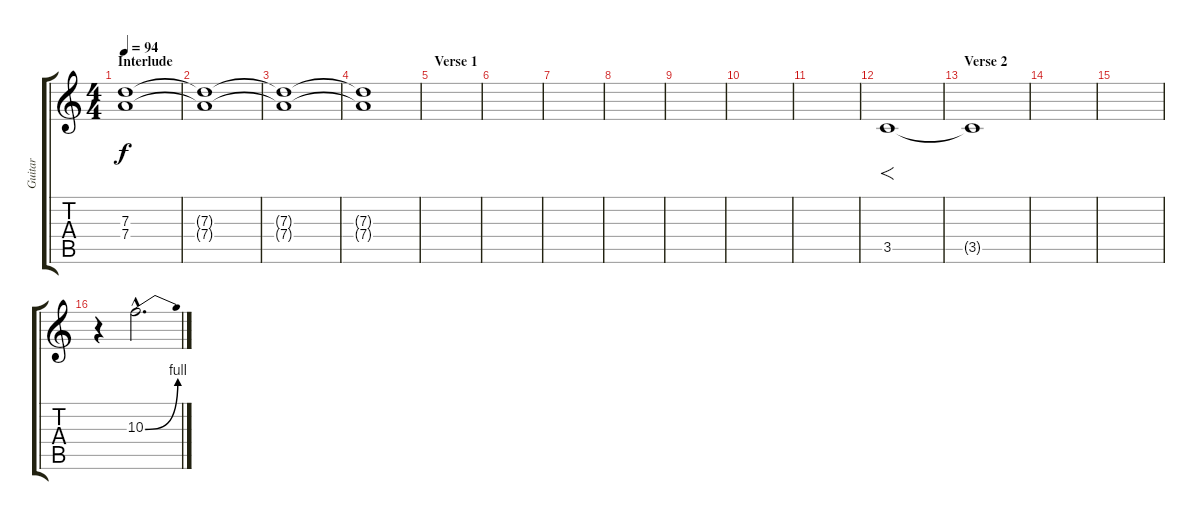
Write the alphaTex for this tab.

\track ("Guitar" "Guitar") {instrument distortionguitar}
\staff {score tabs}
\tuning (E4 B3 G3 D3 A2 D2) {hide}
\ts (4 4)
\section ("" "Interlude")
\tempo 94
\clef g2
\ks c
(7.3 7.4).1{dy f volume 6} |
(7.3{t} 7.4{t}).1{volume 0} |
(7.3{t} 7.4{t}).1 |
(7.3{t} 7.4{t}).1 |
\section ("" "Verse 1")
|
|
|
|
|
|
|
3.5.1{f volume 9} |
\section ("" "Verse 2")
3.5{t}.1{volume 0} |
|
|
r.4{volume 5} 10.3{be (bend 0 0 60 4) hac}.2{d}
